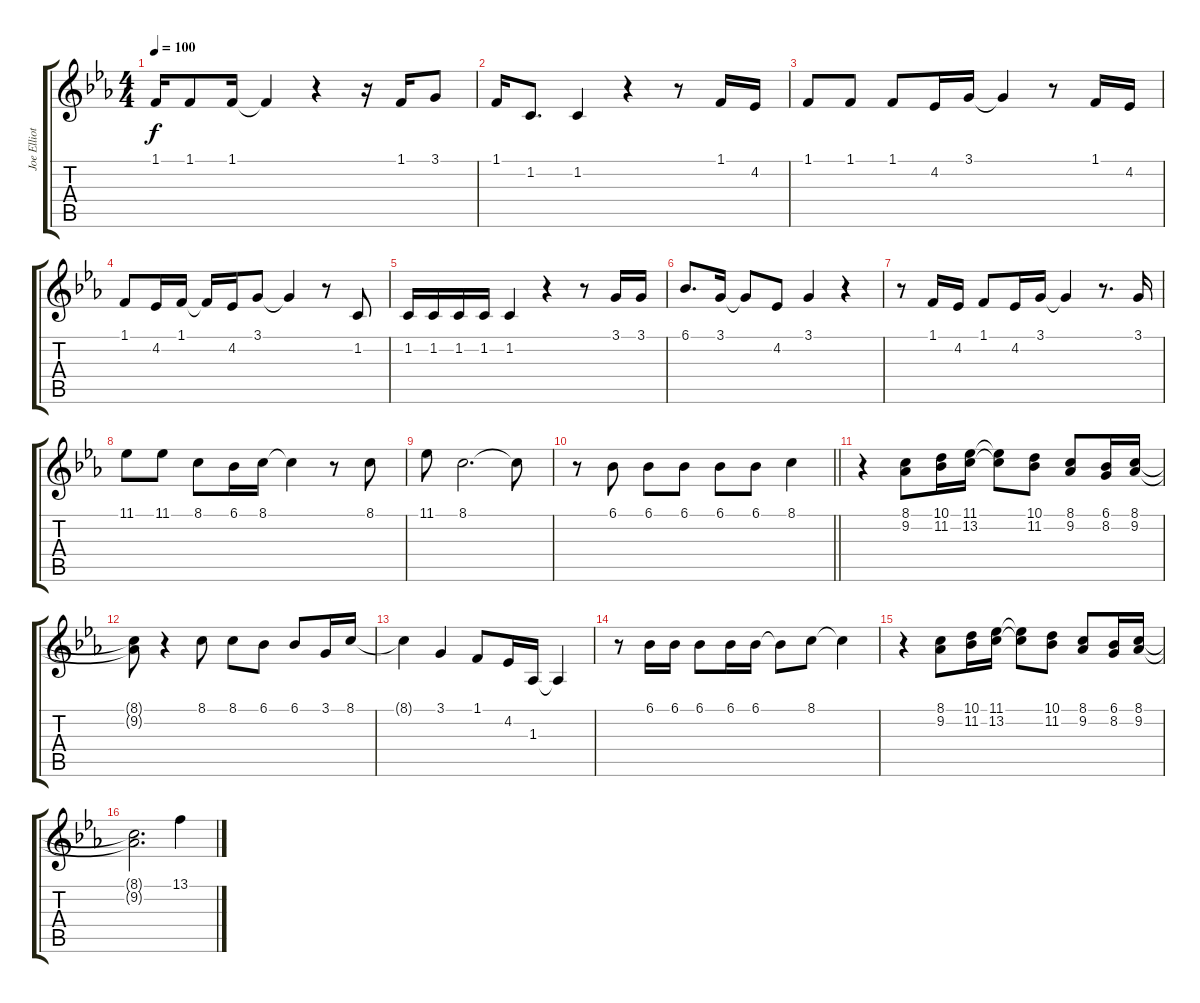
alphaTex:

\track ("Joe Elliott" "Joe Elliot") {instrument lead1square}
\staff {score tabs}
\tuning (E4 B3 G3 D3 A2 E2) {hide}
\ts (4 4)
\tempo 100
\clef g2
\ks cminor
1.1.16{dy f} 1.1.8 1.1.16 1.1{t}.4 r.4 r.16 1.1.16 3.1.8 |
1.1.16 1.2.8{d} 1.2.4 r.4 r.8 1.1.16 4.2.16 |
1.1.8 1.1.8 1.1.8 4.2.16 3.1.16 3.1{t}.4 r.8 1.1.16 4.2.16 |
1.1.8 4.2.16 1.1.16 1.1{t}.16 4.2.16 3.1.8 3.1{t}.4 r.8 1.2.8 |
1.2.16 1.2.16 1.2.16 1.2.16 1.2.4 r.4 r.8 3.1.16 3.1.16 |
6.1.8{d} 3.1.16 3.1{t}.8 4.2.8 3.1.4 r.4 |
r.8 1.1.16 4.2.16 1.1.8 4.2.16 3.1.16 3.1{t}.4 r.8{d} 3.1.16 |
11.1.8 11.1.8 8.1.8 6.1.16 8.1.16 8.1{t}.4 r.8 8.1.8 |
11.1.8 8.1.2{d} 8.1{t}.8 |
\barLineRight lightlight
r.8 6.1.8 6.1.8 6.1.8 6.1.8 6.1.8 8.1.4 |
r.4 (8.1 9.2).8 (10.1 11.2).16 (11.1 13.2).16 (11.1{t} 13.2{t}).8 (10.1 11.2).8 (8.1 9.2).8 (6.1 8.2).16 (8.1 9.2).16 |
(8.1{t} 9.2{t}).8 r.4 8.1.8 8.1.8 6.1.8 6.1.8 3.1.16 8.1.16 |
8.1{t}.4 3.1.4 1.1.8 4.2.16 1.3.16 1.3{t}.4 |
r.8 6.1.16 6.1.16 6.1.8 6.1.16 6.1.16 6.1{t}.8 8.1.8 8.1{t}.4 |
r.4 (8.1 9.2).8 (10.1 11.2).16 (11.1 13.2).16 (11.1{t} 13.2{t}).8 (10.1 11.2).8 (8.1 9.2).8 (6.1 8.2).16 (8.1 9.2).16 |
(8.1{t} 9.2{t}).2{d} 13.1.4
